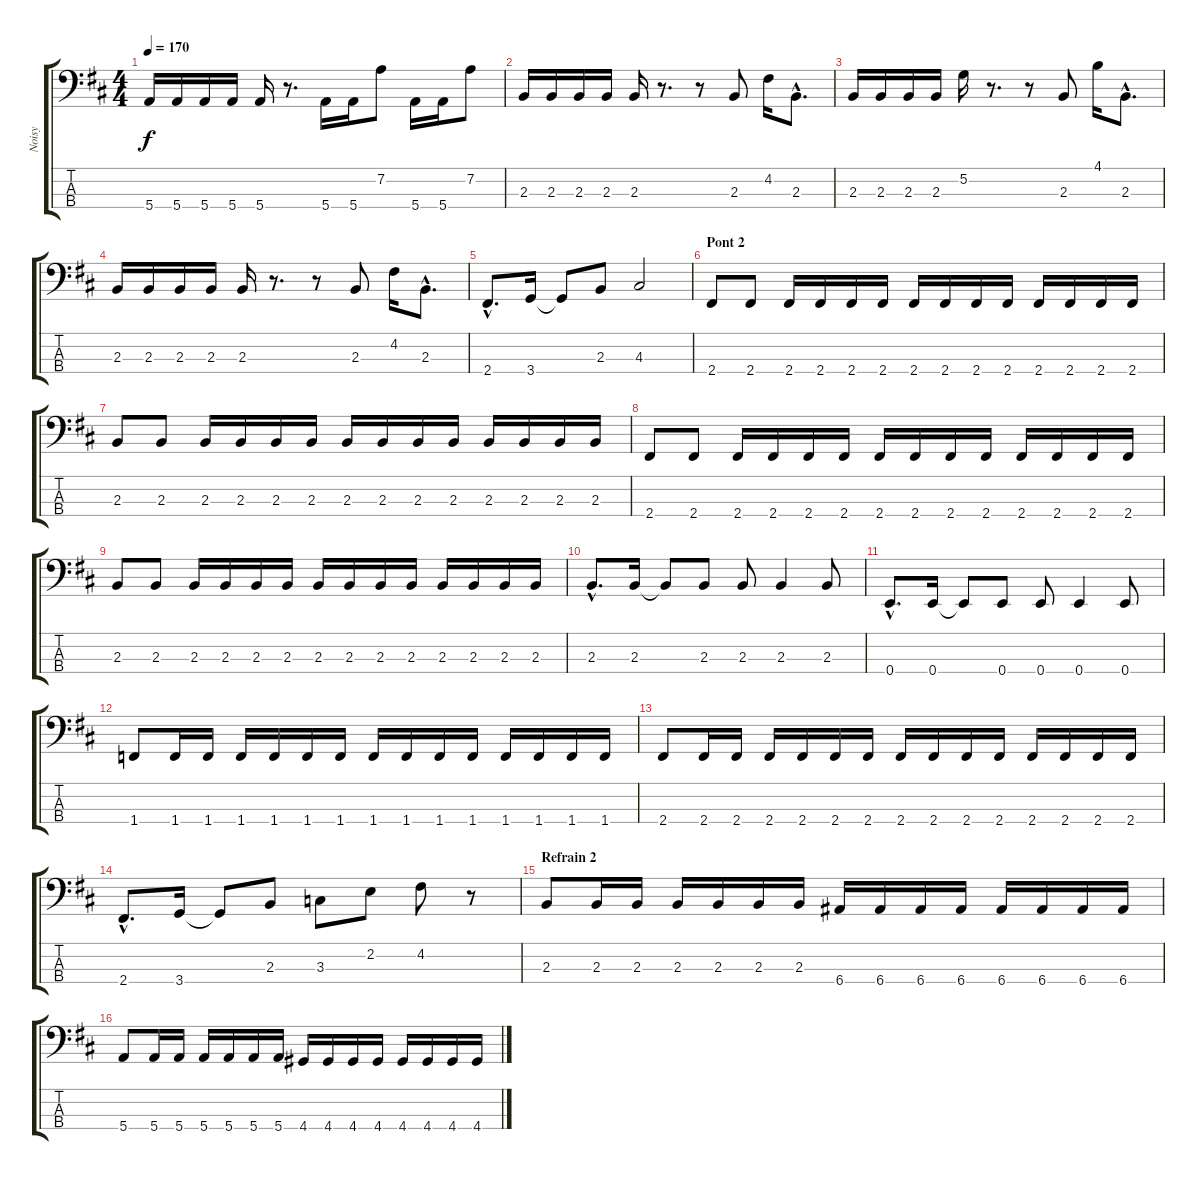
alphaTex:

\track ("Noisy" "Noisy") {instrument electricbassfinger}
\staff {score tabs}
\tuning (G2 D2 A1 E1) {hide}
\ts (4 4)
\tempo 170
\clef f4
\ks d
5.4.16{dy f} 5.4.16 5.4.16 5.4.16 5.4.16 r.8{d} 5.4.16 5.4.16 7.2.8 5.4.16 5.4.16 7.2.8 |
2.3.16 2.3.16 2.3.16 2.3.16 2.3.16 r.8{d} r.8 2.3.8 4.2.16 2.3{hac}.8{d} |
2.3.16 2.3.16 2.3.16 2.3.16 5.2.16 r.8{d} r.8 2.3.8 4.1.16 2.3{hac}.8{d} |
2.3.16 2.3.16 2.3.16 2.3.16 2.3.16 r.8{d} r.8 2.3.8 4.2.16 2.3{hac}.8{d} |
2.4{hac}.8{d} 3.4.16 3.4{t}.8 2.3.8 4.3.2 |
\section ("" "Pont 2")
2.4.8 2.4.8 2.4.16 2.4.16 2.4.16 2.4.16 2.4.16 2.4.16 2.4.16 2.4.16 2.4.16 2.4.16 2.4.16 2.4.16 |
2.3.8 2.3.8 2.3.16 2.3.16 2.3.16 2.3.16 2.3.16 2.3.16 2.3.16 2.3.16 2.3.16 2.3.16 2.3.16 2.3.16 |
2.4.8 2.4.8 2.4.16 2.4.16 2.4.16 2.4.16 2.4.16 2.4.16 2.4.16 2.4.16 2.4.16 2.4.16 2.4.16 2.4.16 |
2.3.8 2.3.8 2.3.16 2.3.16 2.3.16 2.3.16 2.3.16 2.3.16 2.3.16 2.3.16 2.3.16 2.3.16 2.3.16 2.3.16 |
2.3{hac}.8{d} 2.3.16 2.3{t}.8 2.3.8 2.3.8 2.3.4 2.3.8 |
0.4{hac}.8{d} 0.4.16 0.4{t}.8 0.4.8 0.4.8 0.4.4 0.4.8 |
1.4.8 1.4.16 1.4.16 1.4.16 1.4.16 1.4.16 1.4.16 1.4.16 1.4.16 1.4.16 1.4.16 1.4.16 1.4.16 1.4.16 1.4.16 |
2.4.8 2.4.16 2.4.16 2.4.16 2.4.16 2.4.16 2.4.16 2.4.16 2.4.16 2.4.16 2.4.16 2.4.16 2.4.16 2.4.16 2.4.16 |
2.4{hac}.8{d} 3.4.16 3.4{t}.8 2.3.8 3.3.8 2.2.8 4.2.8 r.8 |
\section ("" "Refrain 2")
2.3.8 2.3.16 2.3.16 2.3.16 2.3.16 2.3.16 2.3.16 6.4.16 6.4.16 6.4.16 6.4.16 6.4.16 6.4.16 6.4.16 6.4.16 |
5.4.8 5.4.16 5.4.16 5.4.16 5.4.16 5.4.16 5.4.16 4.4.16 4.4.16 4.4.16 4.4.16 4.4.16 4.4.16 4.4.16 4.4.16
